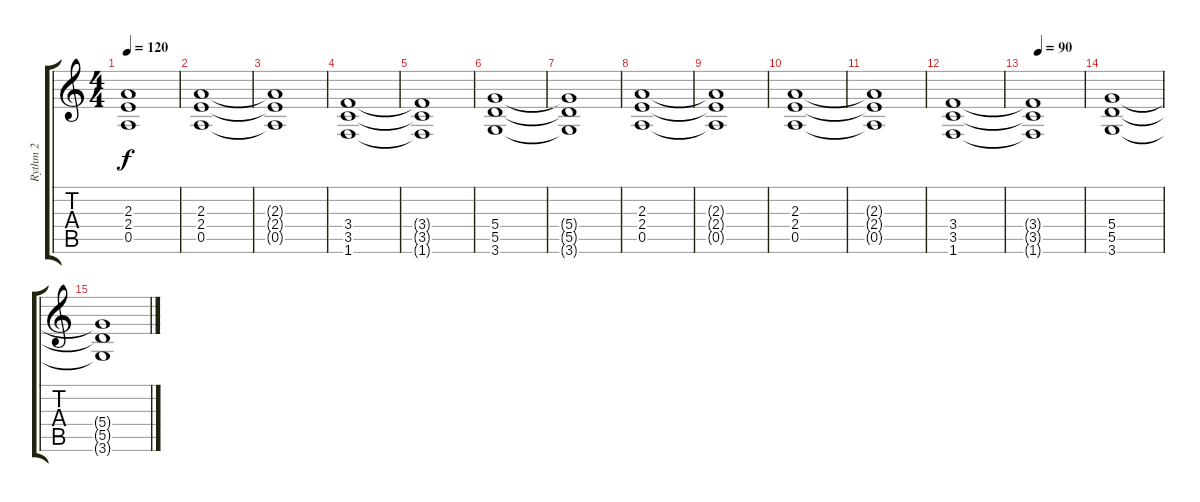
\track ("Rythm 2" "Rythm 2") {instrument distortionguitar}
\staff {score tabs}
\tuning (E4 B3 G3 D3 A2 E2) {hide}
\ts (4 4)
\tempo 120
\clef g2
\ks c
(2.3{t} 2.4{t} 0.5{t}).1{dy f} |
(2.3 2.4 0.5).1 |
(2.3{t} 2.4{t} 0.5{t}).1 |
(3.4 3.5 1.6).1 |
(3.4{t} 3.5{t} 1.6{t}).1 |
(5.4 5.5 3.6).1 |
(5.4{t} 5.5{t} 3.6{t}).1 |
(2.3 2.4 0.5).1 |
(2.3{t} 2.4{t} 0.5{t}).1 |
(2.3 2.4 0.5).1 |
(2.3{t} 2.4{t} 0.5{t}).1 |
(3.4 3.5 1.6).1 |
\tempo (90 0.125)
(3.4{t} 3.5{t} 1.6{t}).1 |
(5.4 5.5 3.6).1 |
(5.4{t} 5.5{t} 3.6{t}).1
